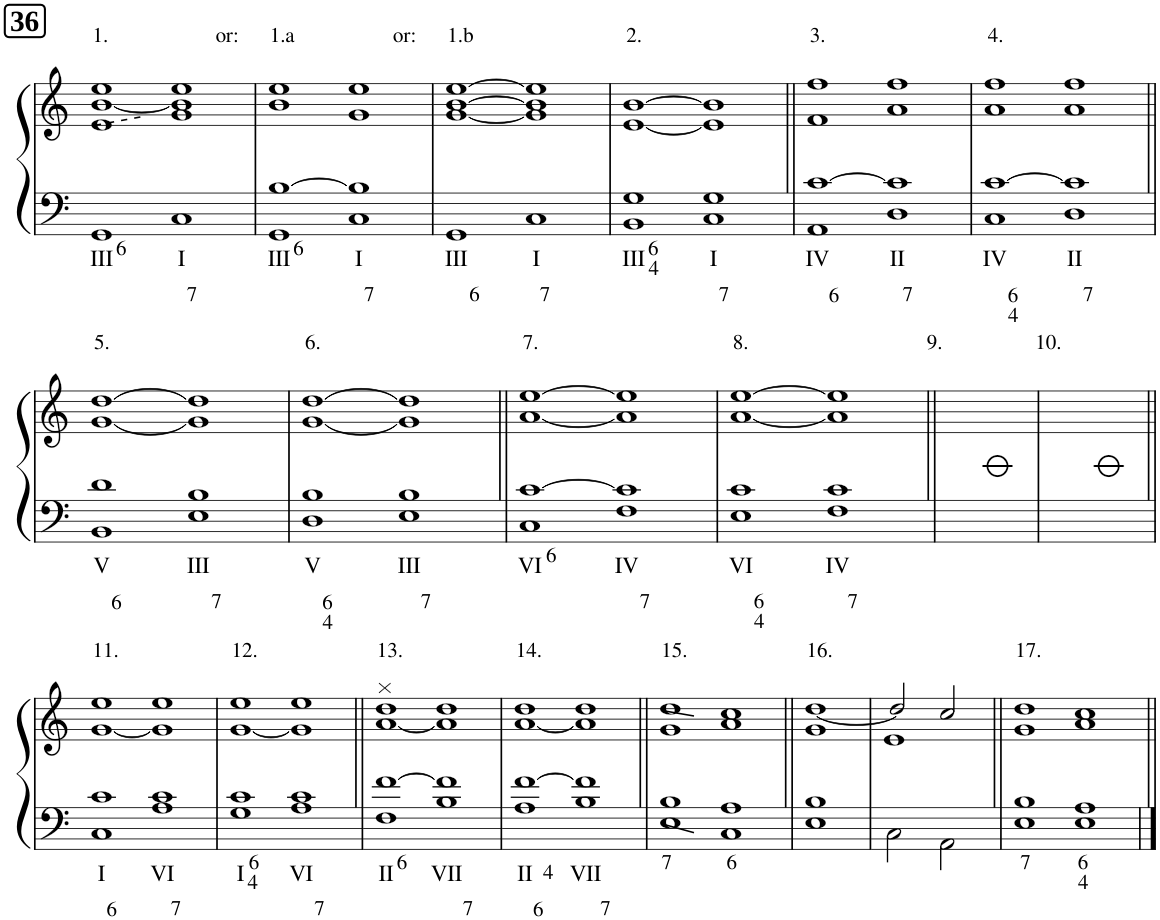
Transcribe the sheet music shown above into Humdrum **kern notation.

**kern	**text	**kern
*part1	*part1	*part1
*staff2	*staff2	*staff1
*I"Piano	*	*
*I'Pno	*	*
*clefF4	*	*clefG2
*k[]	*	*k[]
*M8/4	*	*M8/4
!!LO:REH:place=s1:a:B:cj:fs=14:t=36
=1	=1	=1
!	!	!LO:TX:a:t=1.
!LO:TX:b:t=6	!	!
!	!LO:LY:b	!
1GG	III	1e [1b 1ee
!	!	!LO:TX:a:t=or&colon;
!LO:TX:b:t=7	!	!
!	!LO:LY:b	!
1C	I	1g 1b] 1ee
=2	=2	=2
!	!	!LO:TX:a:t=1.a
!LO:TX:b:t=6	!	!
!	!LO:LY:b	!
1GG [1B	III	1b 1ee
!	!	!LO:TX:a:t=or&colon;
!LO:TX:b:t=7	!	!
!	!LO:LY:b	!
1C 1B]	I	1g 1ee
=3	=3	=3
!	!	!LO:TX:a:t=1.b
!LO:TX:b:t=6	!	!
!	!LO:LY:b	!
1GG	III	[1g [1b [1ee
!LO:TX:b:t=7	!	!
!	!LO:LY:b	!
1C	I	1g] 1b] 1ee]
=4	=4	=4
!	!	!LO:TX:a:t=2.
!LO:TX:b:t=6	!	!
!LO:TX:b:t=4	!	!
!	!LO:LY:b	!
1BB 1G	III	[1e [1b
!LO:TX:b:t=7	!	!
!	!LO:LY:b	!
1C 1G	I	1e] 1b]
=5||	=5||	=5||
!	!	!LO:TX:a:t=3.
!LO:TX:b:t=6	!	!
!	!LO:LY:b	!
1AA [1c	IV	1f 1ff
!LO:TX:b:t=7	!	!
!	!LO:LY:b	!
1D 1c]	II	1a 1ff
=6	=6	=6
!	!	!LO:TX:a:t=4.
!LO:TX:b:t=6	!	!
!LO:TX:b:t=4	!	!
!	!LO:LY:b	!
1C [1c	IV	1a 1ff
!LO:TX:b:t=7	!	!
!	!LO:LY:b	!
1D 1c]	II	1a 1ff
!!LO:LB:g=z
=7||	=7||	=7||
!	!	!LO:TX:a:t=5.
!LO:TX:b:t=6	!	!
!	!LO:LY:b	!
1BB 1d	V	[1g [1dd
!LO:TX:b:t=7	!	!
!	!LO:LY:b	!
1E 1B	III	1g] 1dd]
=8	=8	=8
!	!	!LO:TX:a:t=6.
!LO:TX:b:t=6	!	!
!LO:TX:b:t=4	!	!
!	!LO:LY:b	!
1D 1B	V	[1g [1dd
!LO:TX:b:t=7	!	!
!	!LO:LY:b	!
1E 1B	III	1g] 1dd]
=9||	=9||	=9||
!	!	!LO:TX:a:t=7.
!LO:TX:b:t=6	!	!
!	!LO:LY:b	!
1C [1c	VI	[1a [1ee
!LO:TX:b:t=7	!	!
!	!LO:LY:b	!
1F 1c]	IV	1a] 1ee]
=10	=10	=10
!	!	!LO:TX:a:t=8.
!LO:TX:b:t=6	!	!
!LO:TX:b:t=4	!	!
!	!LO:LY:b	!
1E 1c	VI	[1a [1ee
!LO:TX:b:t=7	!	!
!	!LO:LY:b	!
1F 1c	IV	1a] 1ee]
=11||	=11||	=11||
!	!	!LO:TX:a:t=9.
0ryy	.	0ryy
=12	=12	=12
!	!	!LO:TX:a:t=10.
0ryy	.	0ryy
!!LO:LB:g=z
=13||	=13||	=13||
!	!	!LO:TX:a:t=11.
!LO:TX:b:t=6	!	!
!	!LO:LY:b	!
1C 1c	I	[1g 1ee
!LO:TX:b:t=7	!	!
!	!LO:LY:b	!
1A 1c	VI	1g] 1ee
=14	=14	=14
!	!	!LO:TX:a:t=12.
!LO:TX:b:t=6	!	!
!LO:TX:b:t=4	!	!
!	!LO:LY:b	!
1G 1c	I	[1g 1ee
!LO:TX:b:t=7	!	!
!	!LO:LY:b	!
1A 1c	VI	1g] 1ee
=15||	=15||	=15||
!	!	!LO:TX:a:t=13.
!LO:TX:b:t=6	!	!
!LO:TX:b:t=4	!	!
!	!LO:LY:b	!
1F [1f	II	[1a 1dd
!LO:TX:b:t=7	!	!
!	!LO:LY:b	!
1B 1f]	VII	1a] 1dd
=16	=16	=16
!	!	!LO:TX:a:t=14.
!LO:TX:b:t=6	!	!
!	!LO:LY:b	!
1A [1f	II	[1a 1dd
!LO:TX:b:t=7	!	!
!	!LO:LY:b	!
1B 1f]	VII	1a] 1dd
=17||	=17||	=17||
!	!	!LO:TX:a:t=15.
!LO:TX:b:t=7	!	!
1E 1B	.	1g 1dd
!LO:TX:b:t=6	!	!
1C 1A	.	1a 1cc
=18||	=18||	=18||
*M4/4	*	*M4/4
*	*	*^
!	!	!LO:TX:a:t=16.	!
1E 1B	.	1g	[1dd
=19	=19	=19	=19
2C\	.	1e	2dd/]
2AA\	.	.	2cc/
*	*	*v	*v
=20||	=20||	=20||
*M8/4	*	*M8/4
*	*	*^
!	!	!LO:TX:a:t=17.	!
!LO:TX:b:t=7	!	!	!
*	*	*v	*v
1E 1B	.	1g 1dd
!LO:TX:b:t=6	!	!
!LO:TX:b:t=4	!	!
1E 1A	.	1a 1cc
=||	=||	=||
*-	*-	*-
